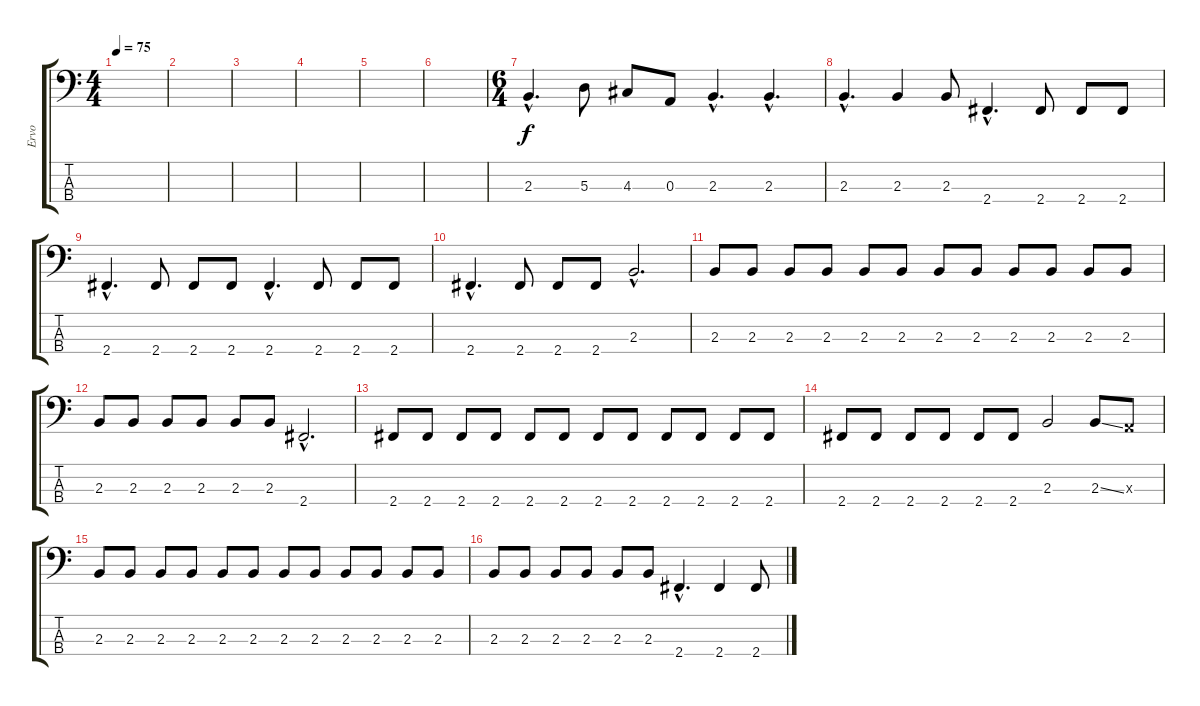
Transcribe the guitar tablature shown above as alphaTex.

\track ("Ervo" "Ervo") {instrument electricbassfinger}
\staff {score tabs}
\tuning (G2 D2 A1 E1) {hide}
\ts (4 4)
\tempo 75
\clef f4
\ks c
|
|
|
|
|
|
\ts (6 4)
2.3{hac}.4{d} 5.3.8 4.3.8 0.3.8 2.3{hac}.4{d} 2.3{hac}.4{d} |
2.3{hac}.4{d} 2.3.4 2.3.8 2.4{hac}.4{d} 2.4.8 2.4.8 2.4.8 |
2.4{hac}.4{d} 2.4.8 2.4.8 2.4.8 2.4{hac}.4{d} 2.4.8 2.4.8 2.4.8 |
2.4{hac}.4{d} 2.4.8 2.4.8 2.4.8 2.3{hac}.2{d} |
2.3.8 2.3.8 2.3.8 2.3.8 2.3.8 2.3.8 2.3.8 2.3.8 2.3.8 2.3.8 2.3.8 2.3.8 |
2.3.8 2.3.8 2.3.8 2.3.8 2.3.8 2.3.8 2.4{hac}.2{d} |
2.4.8 2.4.8 2.4.8 2.4.8 2.4.8 2.4.8 2.4.8 2.4.8 2.4.8 2.4.8 2.4.8 2.4.8 |
2.4.8 2.4.8 2.4.8 2.4.8 2.4.8 2.4.8 2.3.2 2.3{ss}.8 0.3{x}.8 |
2.3.8 2.3.8 2.3.8 2.3.8 2.3.8 2.3.8 2.3.8 2.3.8 2.3.8 2.3.8 2.3.8 2.3.8 |
2.3.8 2.3.8 2.3.8 2.3.8 2.3.8 2.3.8 2.4{hac}.4{d} 2.4.4 2.4.8
